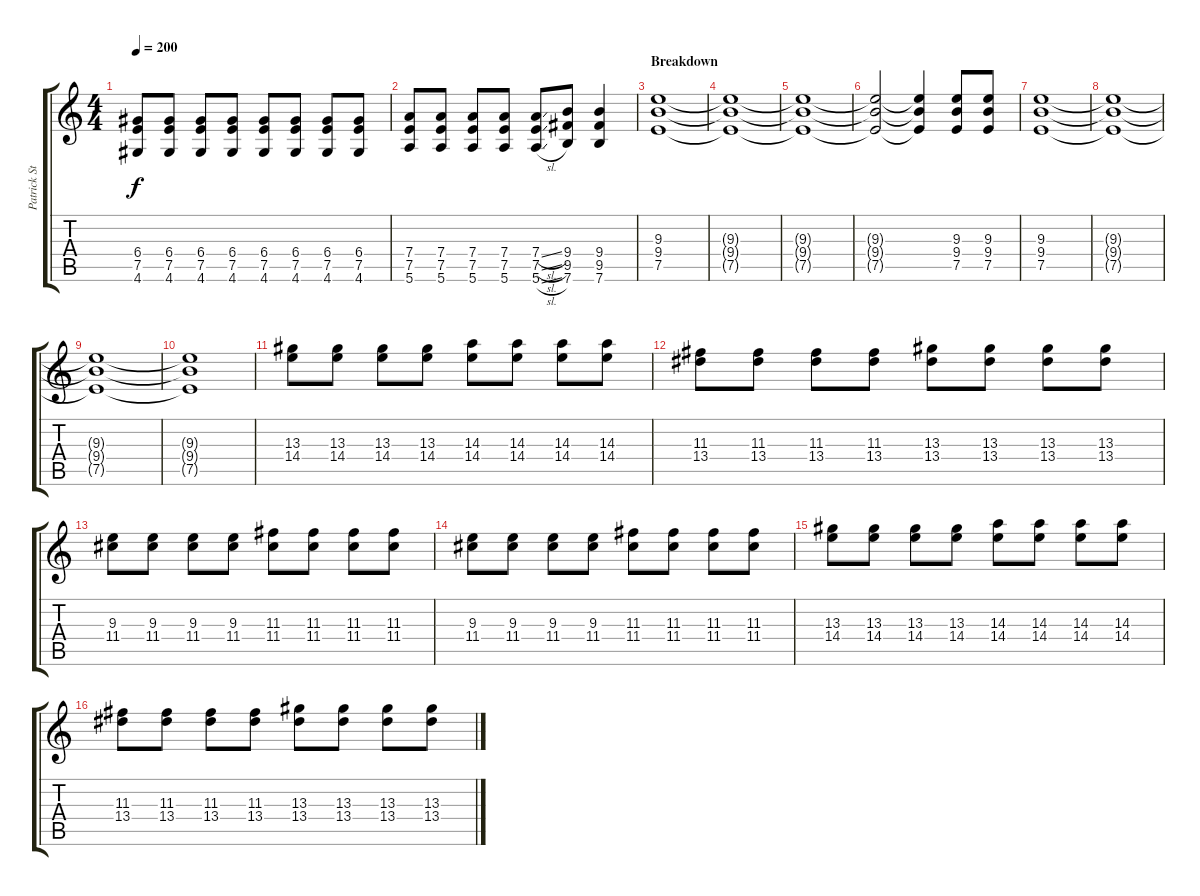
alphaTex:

\track ("Patrick Stumph (Rythmn Guitar)" "Patrick St") {instrument overdrivenguitar}
\staff {score tabs}
\tuning (E4 B3 G3 D3 A2 E2) {hide}
\ts (4 4)
\tempo 200
\clef g2
\ks c
(6.4 7.5 4.6).8{dy f} (6.4 7.5 4.6).8 (6.4 7.5 4.6).8 (6.4 7.5 4.6).8 (6.4 7.5 4.6).8 (6.4 7.5 4.6).8 (6.4 7.5 4.6).8 (6.4 7.5 4.6).8 |
(7.4 7.5 5.6).8 (7.4 7.5 5.6).8 (7.4 7.5 5.6).8 (7.4 7.5 5.6).8 (7.4{sl} 7.5{sl} 5.6{sl}).8 (9.4 9.5 7.6).8 (9.4 9.5 7.6).4 |
\section ("" "Breakdown")
(9.3 9.4 7.5).1 |
(9.3{t} 9.4{t} 7.5{t}).1 |
(9.3{t} 9.4{t} 7.5{t}).1 |
(9.3{t} 9.4{t} 7.5{t}).2 (9.3{t} 9.4{t} 7.5{t}).4 (9.3 9.4 7.5).8 (9.3 9.4 7.5).8 |
(9.3 9.4 7.5).1 |
(9.3{t} 9.4{t} 7.5{t}).1 |
(9.3{t} 9.4{t} 7.5{t}).1 |
(9.3{t} 9.4{t} 7.5{t}).1 |
(13.3 14.4).8 (13.3 14.4).8 (13.3 14.4).8 (13.3 14.4).8 (14.3 14.4).8 (14.3 14.4).8 (14.3 14.4).8 (14.3 14.4).8 |
(11.3 13.4).8 (11.3 13.4).8 (11.3 13.4).8 (11.3 13.4).8 (13.3 13.4).8 (13.3 13.4).8 (13.3 13.4).8 (13.3 13.4).8 |
(9.3 11.4).8 (9.3 11.4).8 (9.3 11.4).8 (9.3 11.4).8 (11.3 11.4).8 (11.3 11.4).8 (11.3 11.4).8 (11.3 11.4).8 |
(9.3 11.4).8 (9.3 11.4).8 (9.3 11.4).8 (9.3 11.4).8 (11.3 11.4).8 (11.3 11.4).8 (11.3 11.4).8 (11.3 11.4).8 |
(13.3 14.4).8 (13.3 14.4).8 (13.3 14.4).8 (13.3 14.4).8 (14.3 14.4).8 (14.3 14.4).8 (14.3 14.4).8 (14.3 14.4).8 |
(11.3 13.4).8 (11.3 13.4).8 (11.3 13.4).8 (11.3 13.4).8 (13.3 13.4).8 (13.3 13.4).8 (13.3 13.4).8 (13.3 13.4).8
